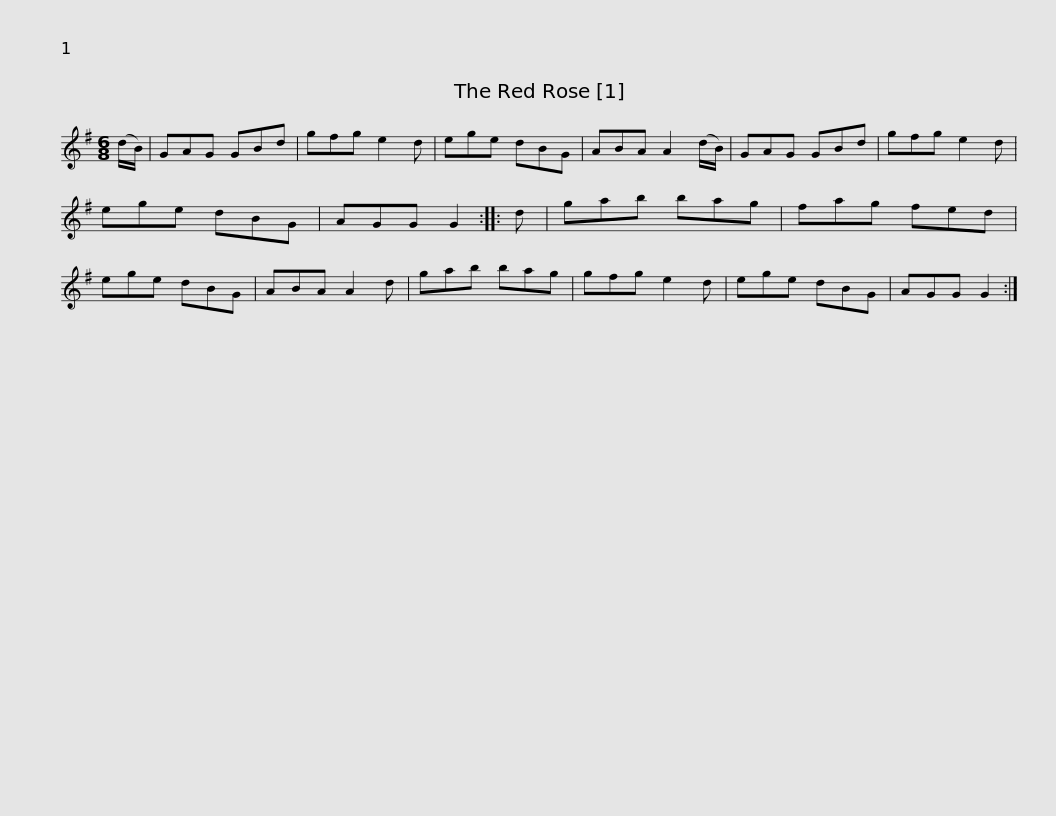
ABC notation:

X:1
L:1/8
M:6/8
I:linebreak $
K:G
V:1 treble
V:1
 (d/B/) | GAG GBd | gfg e2 d | ege dBG | ABA A2 (d/B/) | %5
 GAG GBd | gfg e2 d | ege dBG |$ AGG G2 :: d | %10
 gab bag | fag fed | ege dBG | ABA A2 d | gab bag | %15
 gfg e2 d |$ ege dBG | AGG G2 :| %18
